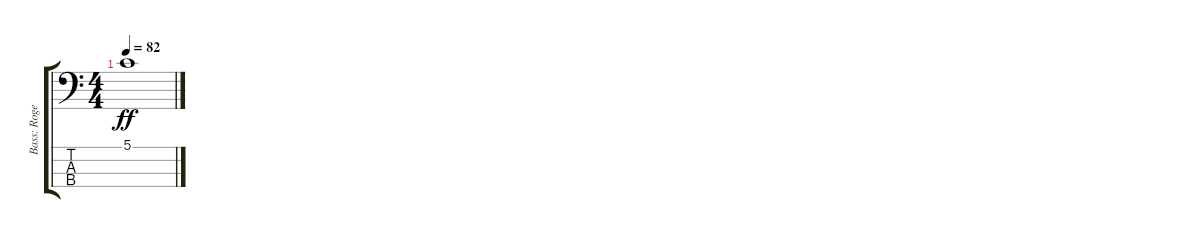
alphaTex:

\track ("Bass: Roger Waters" "Bass: Roge") {instrument electricbassfinger}
\staff {score tabs}
\tuning (G2 D2 A1 E1) {hide}
\ts (4 4)
\tempo 82
\clef f4
\ks c
5.1.1{dy ff}
